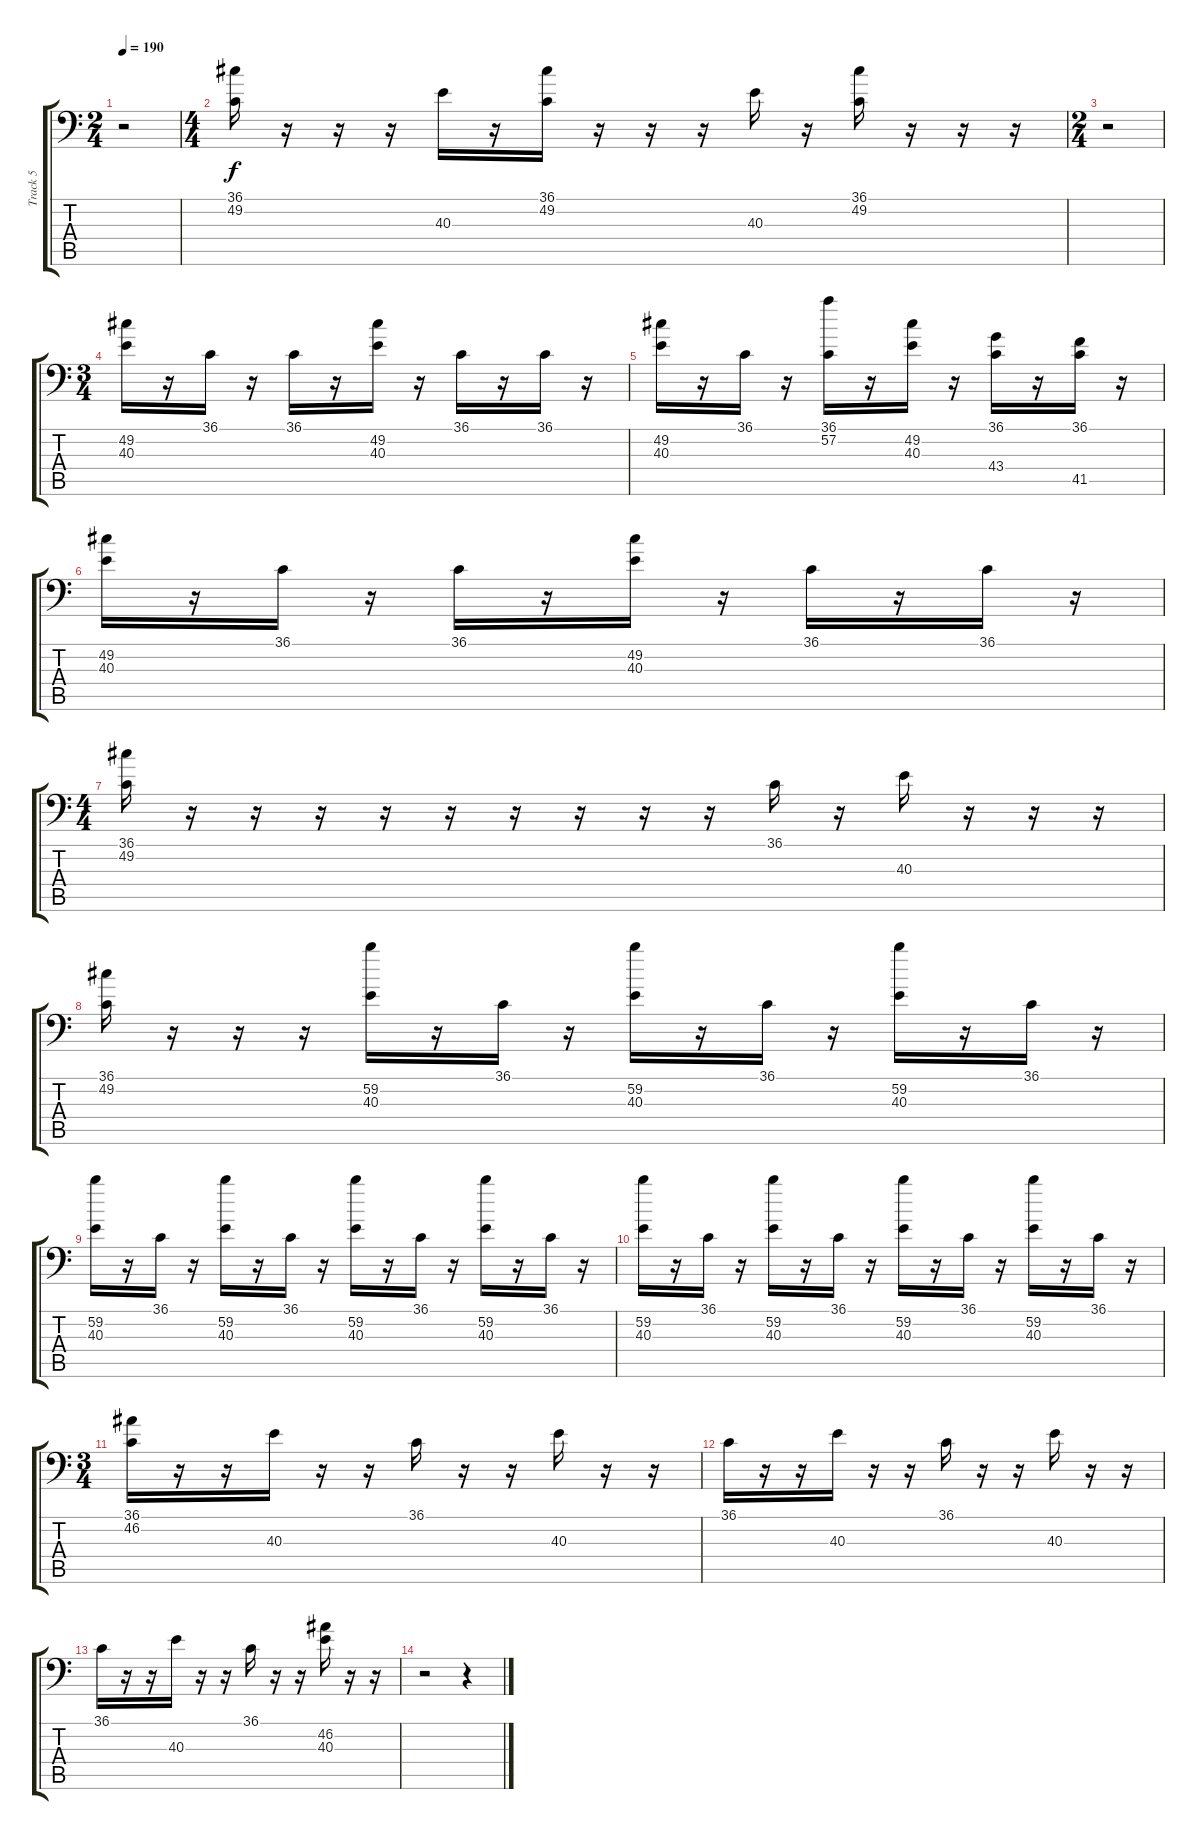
\track ("Track 5" "Track 5") {instrument acousticgrandpiano}
\staff {score tabs}
\tuning (C-1 C-1 C-1 C-1 C-1 C-1) {hide}
\ts (2 4)
\tempo 190
\clef f4
\ks c
r.2{dy f} |
\ts (4 4)
(36.1 49.2).16 r.16 r.16 r.16 40.3.16 r.16 (36.1 49.2).16 r.16 r.16 r.16 40.3.16 r.16 (36.1 49.2).16 r.16 r.16 r.16 |
\ts (2 4)
r.2 |
\ts (3 4)
(49.2 40.3).16 r.16 36.1.16 r.16 36.1.16 r.16 (49.2 40.3).16 r.16 36.1.16 r.16 36.1.16 r.16 |
(49.2 40.3).16 r.16 36.1.16 r.16 (36.1 57.2).16 r.16 (49.2 40.3).16 r.16 (36.1 43.4).16 r.16 (36.1 41.5).16 r.16 |
(49.2 40.3).16 r.16 36.1.16 r.16 36.1.16 r.16 (49.2 40.3).16 r.16 36.1.16 r.16 36.1.16 r.16 |
\ts (4 4)
(36.1 49.2).16 r.16 r.16 r.16 r.16 r.16 r.16 r.16 r.16 r.16 36.1.16 r.16 40.3.16 r.16 r.16 r.16 |
(36.1 49.2).16 r.16 r.16 r.16 (59.2 40.3).16 r.16 36.1.16 r.16 (59.2 40.3).16 r.16 36.1.16 r.16 (59.2 40.3).16 r.16 36.1.16 r.16 |
(59.2 40.3).16 r.16 36.1.16 r.16 (59.2 40.3).16 r.16 36.1.16 r.16 (59.2 40.3).16 r.16 36.1.16 r.16 (59.2 40.3).16 r.16 36.1.16 r.16 |
(59.2 40.3).16 r.16 36.1.16 r.16 (59.2 40.3).16 r.16 36.1.16 r.16 (59.2 40.3).16 r.16 36.1.16 r.16 (59.2 40.3).16 r.16 36.1.16 r.16 |
\ts (3 4)
(36.1 46.2).16 r.16 r.16 40.3.16 r.16 r.16 36.1.16 r.16 r.16 40.3.16 r.16 r.16 |
36.1.16 r.16 r.16 40.3.16 r.16 r.16 36.1.16 r.16 r.16 40.3.16 r.16 r.16 |
36.1.16 r.16 r.16 40.3.16 r.16 r.16 36.1.16 r.16 r.16 (46.2 40.3).16 r.16 r.16 |
r.2 r.4
